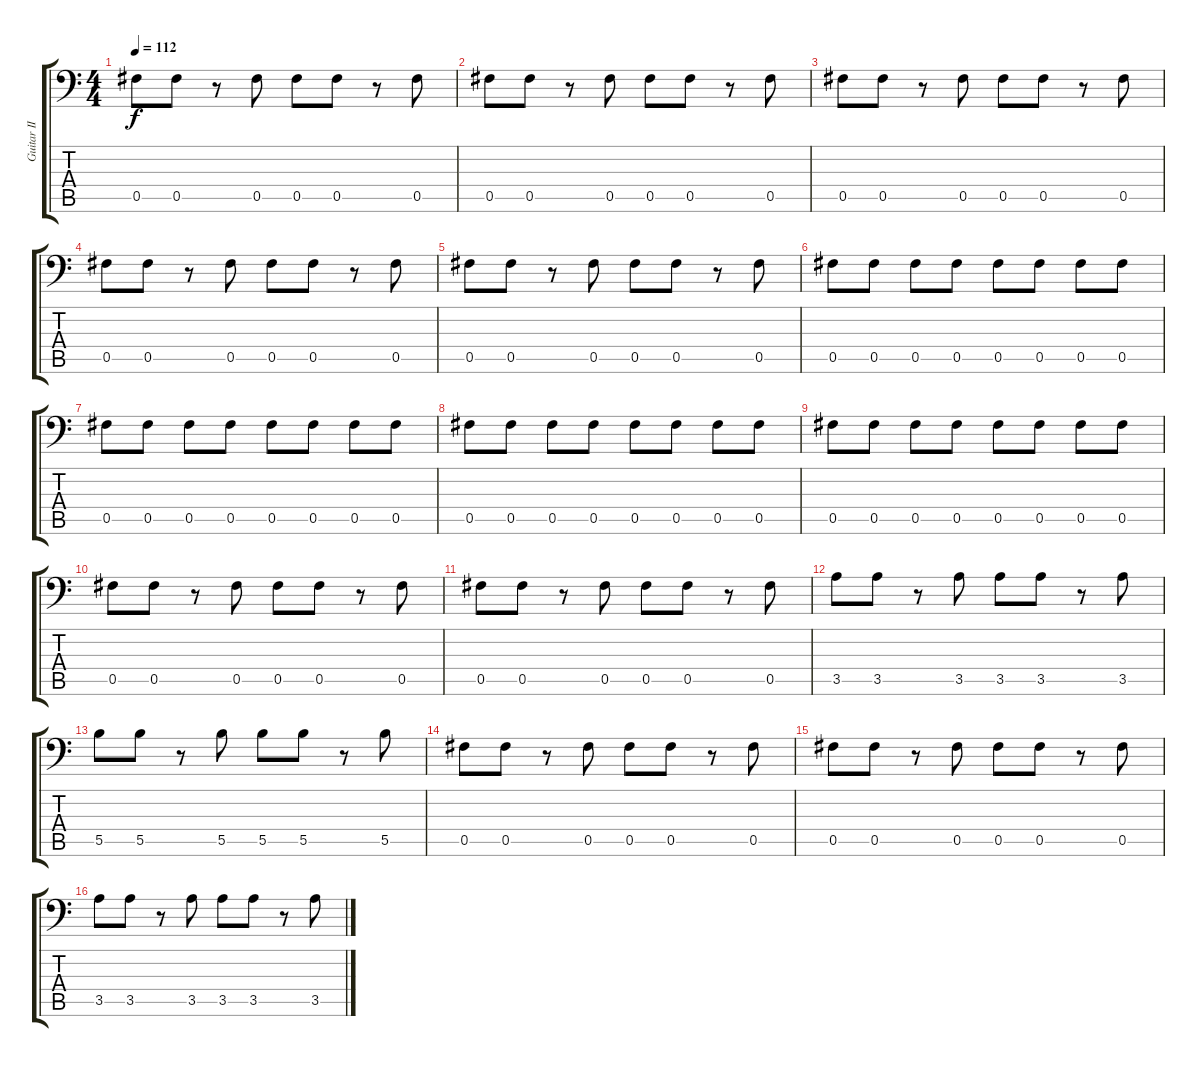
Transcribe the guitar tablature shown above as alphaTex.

\track ("Guitar II [Mike Gallagher]" "Guitar II ") {instrument distortionguitar}
\staff {score tabs}
\tuning (B3 Ab3 E3 B2 Gb2 Gb1) {hide}
\ts (4 4)
\tempo 112
\clef f4
\ks c
0.5.8{dy f} 0.5.8 r.8 0.5.8 0.5.8 0.5.8 r.8 0.5.8 |
0.5.8 0.5.8 r.8 0.5.8 0.5.8 0.5.8 r.8 0.5.8 |
0.5.8 0.5.8 r.8 0.5.8 0.5.8 0.5.8 r.8 0.5.8 |
0.5.8 0.5.8 r.8 0.5.8 0.5.8 0.5.8 r.8 0.5.8 |
0.5.8 0.5.8 r.8 0.5.8 0.5.8 0.5.8 r.8 0.5.8 |
0.5.8 0.5.8 0.5.8 0.5.8 0.5.8 0.5.8 0.5.8 0.5.8 |
0.5.8 0.5.8 0.5.8 0.5.8 0.5.8 0.5.8 0.5.8 0.5.8 |
0.5.8 0.5.8 0.5.8 0.5.8 0.5.8 0.5.8 0.5.8 0.5.8 |
0.5.8 0.5.8 0.5.8 0.5.8 0.5.8 0.5.8 0.5.8 0.5.8 |
0.5.8 0.5.8 r.8 0.5.8 0.5.8 0.5.8 r.8 0.5.8 |
0.5.8 0.5.8 r.8 0.5.8 0.5.8 0.5.8 r.8 0.5.8 |
3.5.8 3.5.8 r.8 3.5.8 3.5.8 3.5.8 r.8 3.5.8 |
5.5.8 5.5.8 r.8 5.5.8 5.5.8 5.5.8 r.8 5.5.8 |
0.5.8 0.5.8 r.8 0.5.8 0.5.8 0.5.8 r.8 0.5.8 |
0.5.8 0.5.8 r.8 0.5.8 0.5.8 0.5.8 r.8 0.5.8 |
3.5.8 3.5.8 r.8 3.5.8 3.5.8 3.5.8 r.8 3.5.8
